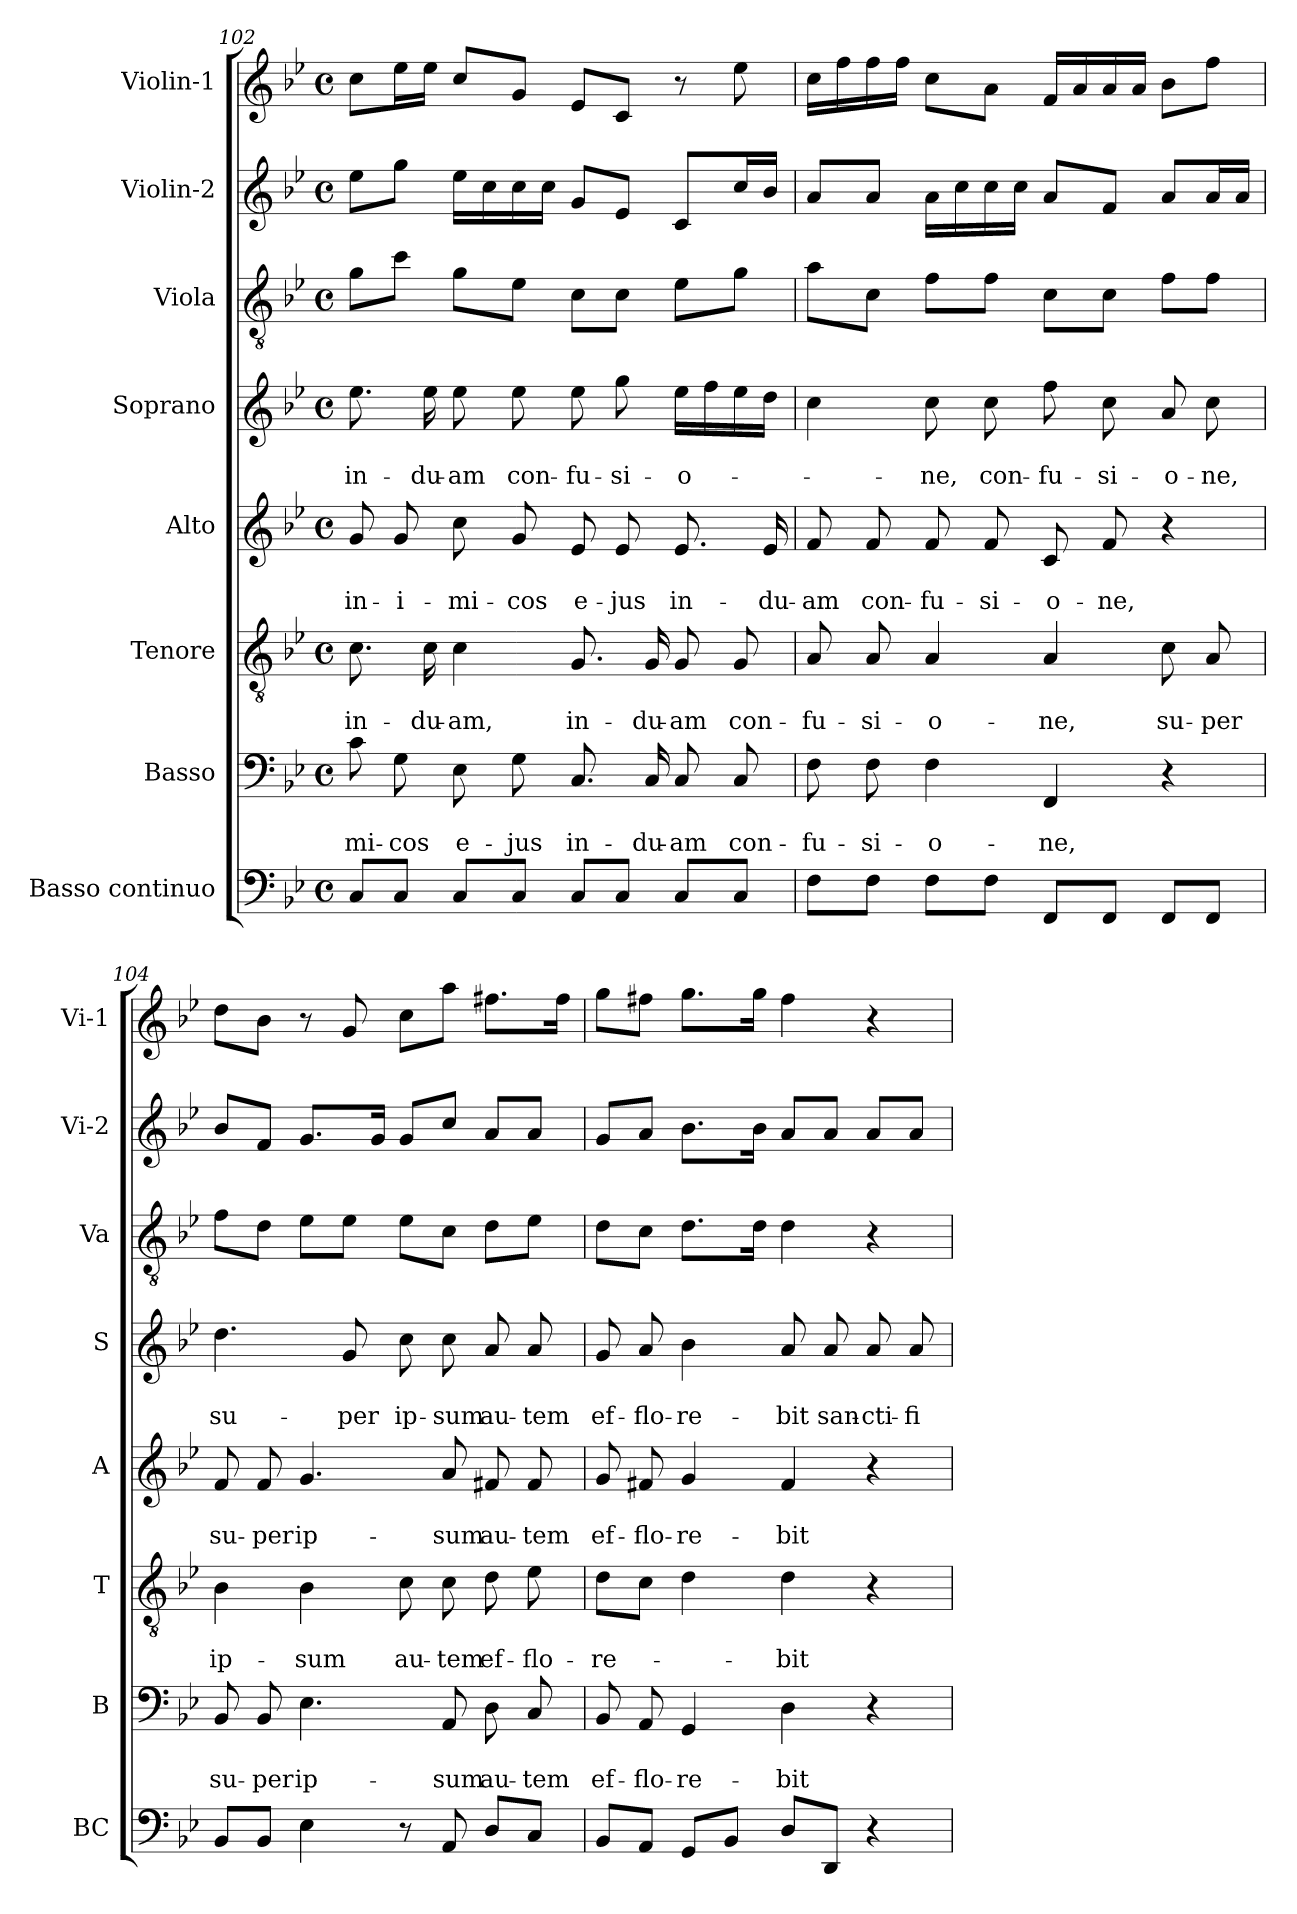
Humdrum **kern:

**kern	**kern	**text	**text	**kern	**text	**text	**kern	**text	**text	**kern	**text	**text	**kern	**kern	**kern
*part8	*part7	*part7	*part7	*part6	*part6	*part6	*part5	*part5	*part5	*part4	*part4	*part4	*part3	*part2	*part1
*staff8	*staff7	*staff7	*staff7	*staff6	*staff6	*staff6	*staff5	*staff5	*staff5	*staff4	*staff4	*staff4	*staff3	*staff2	*staff1
*I"Basso continuo	*I"Basso	*	*	*I"Tenore	*	*	*I"Alto	*	*	*I"Soprano	*	*	*I"Viola	*I"Violin-2	*I"Violin-1
*I'BC	*I'B	*	*	*I'T	*	*	*I'A	*	*	*I'S	*	*	*I'Va	*I'Vi-2	*I'Vi-1
*clefF4	*clefF4	*	*	*clefGv2	*	*	*clefG2	*	*	*clefG2	*	*	*clefGv2	*clefG2	*clefG2
*k[b-e-]	*k[b-e-]	*	*	*k[b-e-]	*	*	*k[b-e-]	*	*	*k[b-e-]	*	*	*k[b-e-]	*k[b-e-]	*k[b-e-]
*B-:	*B-:	*	*	*B-:	*	*	*B-:	*	*	*B-:	*	*	*B-:	*B-:	*B-:
*M4/4	*M4/4	*	*	*M4/4	*	*	*M4/4	*	*	*M4/4	*	*	*M4/4	*M4/4	*M4/4
*met(c)	*met(c)	*	*	*met(c)	*	*	*met(c)	*	*	*met(c)	*	*	*met(c)	*met(c)	*met(c)
=102	=102	=102	=102	=102	=102	=102	=102	=102	=102	=102	=102	=102	=102	=102	=102
!	!	!	!LO:LY:b	!	!	!LO:LY:b	!	!	!LO:LY:b	!	!	!LO:LY:b	!	!	!
8C/L	8c\	.	-mi-	8.c\	.	in-	8g/	.	in-	8.ee-\	.	in-	8g\L	8ee-\L	8cc\L
!	!	!	!LO:LY:b	!	!	!	!	!	!LO:LY:b	!	!	!	!	!	!
8C/J	8G\	.	-cos	.	.	.	8g/	.	-i-	.	.	.	8cc\J	8gg\J	16ee-\L
!	!	!	!	!	!	!LO:LY:b	!	!	!	!	!	!LO:LY:b	!	!	!
.	.	.	.	16c\	.	-du-	.	.	.	16ee-\	.	-du-	.	.	16ee-\JJ
!	!	!	!LO:LY:b	!	!	!LO:LY:b	!	!	!LO:LY:b	!	!	!LO:LY:b	!	!	!
8C/L	8E-\	.	e-	4c\	.	-am,	8cc\	.	-mi-	8ee-\	.	-am	8g\L	16ee-\LL	8cc/L
.	.	.	.	.	.	.	.	.	.	.	.	.	.	16cc\	.
!	!	!	!LO:LY:b	!	!	!	!	!	!LO:LY:b	!	!	!LO:LY:b	!	!	!
8C/J	8G\	.	-jus	.	.	.	8g/	.	-cos	8ee-\	.	con-	8e-\J	16cc\	8g/J
.	.	.	.	.	.	.	.	.	.	.	.	.	.	16cc\JJ	.
!	!	!	!LO:LY:b	!	!	!LO:LY:b	!	!	!LO:LY:b	!	!	!LO:LY:b	!	!	!
8C/L	8.C/	.	in-	8.G/	.	in-	8e-/	.	e-	8ee-\	.	-fu-	8c\L	8g/L	8e-/L
!	!	!	!	!	!	!	!	!	!LO:LY:b	!	!	!LO:LY:b	!	!	!
8C/J	.	.	.	.	.	.	8e-/	.	-jus	8gg\	.	-si-	8c\J	8e-/J	8c/J
!	!	!	!LO:LY:b	!	!	!LO:LY:b	!	!	!	!	!	!	!	!	!
.	16C/	.	-du-	16G/	.	-du-	.	.	.	.	.	.	.	.	.
!	!	!	!LO:LY:b	!	!	!LO:LY:b	!	!	!LO:LY:b	!	!	!LO:LY:b	!	!	!
8C/L	8C/	.	-am	8G/	.	-am	8.e-/	.	in-	16ee-\LL	.	-o-	8e-\L	8c/L	8r
.	.	.	.	.	.	.	.	.	.	16ff\	.	.	.	.	.
!	!	!	!LO:LY:b	!	!	!LO:LY:b	!	!	!	!	!	!	!	!	!
8C/J	8C/	.	con-	8G/	.	con-	.	.	.	16ee-\	.	.	8g\J	16cc/L	8ee-\
!	!	!	!	!	!	!	!	!	!LO:LY:b	!	!	!	!	!	!
.	.	.	.	.	.	.	16e-/	.	-du-	16dd\JJ	.	.	.	16b-/JJ	.
=103	=103	=103	=103	=103	=103	=103	=103	=103	=103	=103	=103	=103	=103	=103	=103
!	!	!	!LO:LY:b	!	!	!LO:LY:b	!	!	!LO:LY:b	!	!	!	!	!	!
8F\L	8F\	.	-fu-	8A/	.	-fu-	8f/	.	-am	4cc\	.	.	8a\L	8a/L	16cc\LL
.	.	.	.	.	.	.	.	.	.	.	.	.	.	.	16ff\
!	!	!	!LO:LY:b	!	!	!LO:LY:b	!	!	!LO:LY:b	!	!	!	!	!	!
8F\J	8F\	.	-si-	8A/	.	-si-	8f/	.	con-	.	.	.	8c\J	8a/J	16ff\
.	.	.	.	.	.	.	.	.	.	.	.	.	.	.	16ff\JJ
!	!	!	!LO:LY:b	!	!	!LO:LY:b	!	!	!LO:LY:b	!	!	!LO:LY:b	!	!	!
8F\L	4F\	.	-o-	4A/	.	-o-	8f/	.	-fu-	8cc\	.	-ne,	8f\L	16a\LL	8cc\L
.	.	.	.	.	.	.	.	.	.	.	.	.	.	16cc\	.
!	!	!	!	!	!	!	!	!	!LO:LY:b	!	!	!LO:LY:b	!	!	!
8F\J	.	.	.	.	.	.	8f/	.	-si-	8cc\	.	con-	8f\J	16cc\	8a\J
.	.	.	.	.	.	.	.	.	.	.	.	.	.	16cc\JJ	.
!	!	!	!LO:LY:b	!	!	!LO:LY:b	!	!	!LO:LY:b	!	!	!LO:LY:b	!	!	!
8FF/L	4FF/	.	-ne,	4A/	.	-ne,	8c/	.	-o-	8ff\	.	-fu-	8c\L	8a/L	16f/LL
.	.	.	.	.	.	.	.	.	.	.	.	.	.	.	16a/
!	!	!	!	!	!	!	!	!	!LO:LY:b	!	!	!LO:LY:b	!	!	!
8FF/J	.	.	.	.	.	.	8f/	.	-ne,	8cc\	.	-si-	8c\J	8f/J	16a/
.	.	.	.	.	.	.	.	.	.	.	.	.	.	.	16a/JJ
!	!	!	!	!	!	!LO:LY:b	!	!	!	!	!	!LO:LY:b	!	!	!
8FF/L	4r	.	.	8c\	.	su-	4r	.	.	8a/	.	-o-	8f\L	8a/L	8b-\L
!	!	!	!	!	!	!LO:LY:b	!	!	!	!	!	!LO:LY:b	!	!	!
8FF/J	.	.	.	8A/	.	-per	.	.	.	8cc\	.	-ne,	8f\J	16a/L	8ff\J
.	.	.	.	.	.	.	.	.	.	.	.	.	.	16a/JJ	.
!!LO:PB:g=z
=104	=104	=104	=104	=104	=104	=104	=104	=104	=104	=104	=104	=104	=104	=104	=104
!	!	!	!LO:LY:b	!	!	!LO:LY:b	!	!	!LO:LY:b	!	!	!LO:LY:b	!	!	!
8BB-/L	8BB-/	.	su-	4B-\	.	ip-	8f/	.	su-	4.dd\	.	su-	8f\L	8b-/L	8dd\L
!	!	!	!LO:LY:b	!	!	!	!	!	!LO:LY:b	!	!	!	!	!	!
8BB-/J	8BB-/	.	-per	.	.	.	8f/	.	-per	.	.	.	8d\J	8f/J	8b-\J
!	!	!	!LO:LY:b	!	!	!LO:LY:b	!	!	!LO:LY:b	!	!	!	!	!	!
4E-\	4.E-\	.	ip-	4B-\	.	-sum	4.g/	.	ip-	.	.	.	8e-\L	8.g/L	8r
!	!	!	!	!	!	!	!	!	!	!	!	!LO:LY:b	!	!	!
.	.	.	.	.	.	.	.	.	.	8g/	.	-per	8e-\J	.	8g/
.	.	.	.	.	.	.	.	.	.	.	.	.	.	16g/Jk	.
!	!	!	!	!	!	!LO:LY:b	!	!	!	!	!	!LO:LY:b	!	!	!
8r	.	.	.	8c\	.	au-	.	.	.	8cc\	.	ip-	8e-\L	8g/L	8cc\L
!	!	!	!LO:LY:b	!	!	!LO:LY:b	!	!	!LO:LY:b	!	!	!LO:LY:b	!	!	!
8AA/	8AA/	.	-sum	8c\	.	-tem	8a/	.	-sum	8cc\	.	-sum	8c\J	8cc/J	8aa\J
!	!	!	!LO:LY:b	!	!	!LO:LY:b	!	!	!LO:LY:b	!	!	!LO:LY:b	!	!	!
8D/L	8D\	.	au-	8d\	.	ef-	8f#X/	.	au-	8a/	.	au-	8d\L	8a/L	8.ff#X\L
!	!	!	!LO:LY:b	!	!	!LO:LY:b	!	!	!LO:LY:b	!	!	!LO:LY:b	!	!	!
8C/J	8C/	.	-tem	8e-\	.	-flo-	8f#/	.	-tem	8a/	.	-tem	8e-\J	8a/J	.
.	.	.	.	.	.	.	.	.	.	.	.	.	.	.	16ff#\Jk
=105	=105	=105	=105	=105	=105	=105	=105	=105	=105	=105	=105	=105	=105	=105	=105
!	!	!	!LO:LY:b	!	!	!LO:LY:b	!	!	!LO:LY:b	!	!	!LO:LY:b	!	!	!
8BB-/L	8BB-/	.	ef-	8d\L	.	-re-	8g/	.	ef-	8g/	.	ef-	8d\L	8g/L	8gg\L
!	!	!	!LO:LY:b	!	!	!	!	!	!LO:LY:b	!	!	!LO:LY:b	!	!	!
8AA/J	8AA/	.	-flo-	8c\J	.	.	8f#X/	.	-flo-	8a/	.	-flo-	8c\J	8a/J	8ff#X\J
!	!	!	!LO:LY:b	!	!	!	!	!	!LO:LY:b	!	!	!LO:LY:b	!	!	!
8GG/L	4GG/	.	-re-	4d\	.	.	4g/	.	-re-	4b-\	.	-re-	8.d\L	8.b-\L	8.gg\L
8BB-/J	.	.	.	.	.	.	.	.	.	.	.	.	.	.	.
.	.	.	.	.	.	.	.	.	.	.	.	.	16d\Jk	16b-\Jk	16gg\Jk
!	!	!	!LO:LY:b	!	!	!LO:LY:b	!	!	!LO:LY:b	!	!	!LO:LY:b	!	!	!
8D/L	4D\	.	-bit	4d\	.	-bit	4f#/	.	-bit	8a/	.	-bit	4d\	8a/L	4ff#\
!	!	!	!	!	!	!	!	!	!	!	!	!LO:LY:b	!	!	!
8DD/J	.	.	.	.	.	.	.	.	.	8a/	.	san-	.	8a/J	.
!	!	!	!	!	!	!	!	!	!	!	!	!LO:LY:b	!	!	!
4r	4r	.	.	4r	.	.	4r	.	.	8a/	.	-cti-	4r	8a/L	4r
!	!	!	!	!	!	!	!	!	!	!	!	!LO:LY:b	!	!	!
.	.	.	.	.	.	.	.	.	.	8a/	.	-fi-	.	8a/J	.
=	=	=	=	=	=	=	=	=	=	=	=	=	=	=	=
*-	*-	*-	*-	*-	*-	*-	*-	*-	*-	*-	*-	*-	*-	*-	*-
